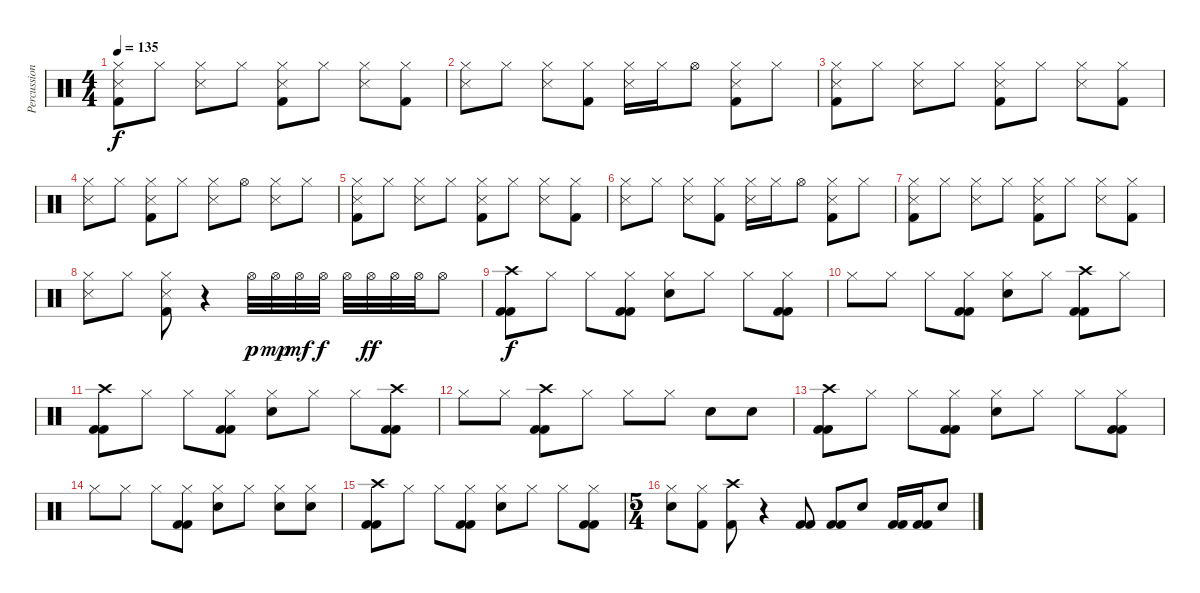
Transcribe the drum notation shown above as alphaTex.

\track ("Percussions" "Percussion") {instrument percussion}
\staff {score}
\articulation defaults
\ts (4 4)
\tempo 135
\clef neutral
\ks c
("Kick (hit) 2" "Snare (side stick) 3" "Hi-Hat (closed)").8{dy f} "Hi-Hat (closed)".8 ("Snare (side stick) 3" "Hi-Hat (closed)").8 "Hi-Hat (closed)".8 ("Kick (hit) 2" "Snare (side stick) 3" "Hi-Hat (closed)").8 "Hi-Hat (closed)".8 ("Snare (side stick) 3" "Hi-Hat (closed)").8 ("Kick (hit) 2" "Hi-Hat (closed)").8 |
("Snare (side stick) 3" "Hi-Hat (closed)").8 "Hi-Hat (closed)".8 ("Snare (side stick) 3" "Hi-Hat (closed)").8 ("Kick (hit) 2" "Hi-Hat (closed)").8 ("Snare (side stick) 3" "Hi-Hat (closed)").16 "Hi-Hat (closed)".16 "Hi-Hat (open)".8 ("Kick (hit) 2" "Snare (side stick) 3" "Hi-Hat (closed)").8 "Hi-Hat (closed)".8 |
("Kick (hit) 2" "Snare (side stick) 3" "Hi-Hat (closed)").8 "Hi-Hat (closed)".8 ("Snare (side stick) 3" "Hi-Hat (closed)").8 "Hi-Hat (closed)".8 ("Kick (hit) 2" "Snare (side stick) 3" "Hi-Hat (closed)").8 "Hi-Hat (closed)".8 ("Snare (side stick) 3" "Hi-Hat (closed)").8 ("Kick (hit) 2" "Hi-Hat (closed)").8 |
("Snare (side stick) 3" "Hi-Hat (closed)").8 "Hi-Hat (closed)".8 ("Kick (hit) 2" "Snare (side stick) 3" "Hi-Hat (closed)").8 "Hi-Hat (closed)".8 ("Snare (side stick) 3" "Hi-Hat (closed)").8 "Hi-Hat (open)".8 ("Snare (side stick) 3" "Hi-Hat (closed)").8 "Hi-Hat (closed)".8 |
("Kick (hit) 2" "Snare (side stick) 3" "Hi-Hat (closed)").8 "Hi-Hat (closed)".8 ("Snare (side stick) 3" "Hi-Hat (closed)").8 "Hi-Hat (closed)".8 ("Kick (hit) 2" "Snare (side stick) 3" "Hi-Hat (closed)").8 "Hi-Hat (closed)".8 ("Snare (side stick) 3" "Hi-Hat (closed)").8 ("Kick (hit) 2" "Hi-Hat (closed)").8 |
("Snare (side stick) 3" "Hi-Hat (closed)").8 "Hi-Hat (closed)".8 ("Snare (side stick) 3" "Hi-Hat (closed)").8 ("Kick (hit) 2" "Hi-Hat (closed)").8 ("Snare (side stick) 3" "Hi-Hat (closed)").16 "Hi-Hat (closed)".16 "Hi-Hat (open)".8 ("Kick (hit) 2" "Snare (side stick) 3" "Hi-Hat (closed)").8 "Hi-Hat (closed)".8 |
("Kick (hit) 2" "Snare (side stick) 3" "Hi-Hat (closed)").8 "Hi-Hat (closed)".8 ("Snare (side stick) 3" "Hi-Hat (closed)").8 "Hi-Hat (closed)".8 ("Kick (hit) 2" "Snare (side stick) 3" "Hi-Hat (closed)").8 "Hi-Hat (closed)".8 ("Snare (side stick) 3" "Hi-Hat (closed)").8 ("Kick (hit) 2" "Hi-Hat (closed)").8 |
("Snare (side stick) 3" "Hi-Hat (closed)").8 "Hi-Hat (closed)".8 ("Kick (hit) 2" "Snare (side stick) 3" "Hi-Hat (closed)").8 r.4 "Hi-Hat (open)".32{dy p} "Hi-Hat (open)".32{dy mp} "Hi-Hat (open)".32{dy mf} "Hi-Hat (open)".32{dy f} "Hi-Hat (open)".32 "Hi-Hat (open)".32{dy ff} "Hi-Hat (open)".32 "Hi-Hat (open)".32 "Hi-Hat (open)".8 |
("Kick (hit) 2" "Kick (hit) 2" "Crash high (hit)").8{dy f} "Hi-Hat (closed)".8 "Hi-Hat (closed)".8 ("Kick (hit) 2" "Kick (hit) 2" "Hi-Hat (closed)").8 ("Electric Snare (hit)" "Hi-Hat (closed)").8 "Hi-Hat (closed)".8 "Hi-Hat (closed)".8 ("Kick (hit) 2" "Kick (hit) 2" "Hi-Hat (closed)").8 |
"Hi-Hat (closed)".8 "Hi-Hat (closed)".8 "Hi-Hat (closed)".8 ("Kick (hit) 2" "Kick (hit) 2" "Hi-Hat (closed)").8 ("Electric Snare (hit)" "Hi-Hat (closed)").8 "Hi-Hat (closed)".8 ("Kick (hit) 2" "Kick (hit) 2" "Crash high (hit)").8 "Hi-Hat (closed)".8 |
("Kick (hit) 2" "Kick (hit) 2" "Crash high (hit)").8 "Hi-Hat (closed)".8 "Hi-Hat (closed)".8 ("Kick (hit) 2" "Kick (hit) 2" "Hi-Hat (closed)").8 ("Electric Snare (hit)" "Hi-Hat (closed)").8 "Hi-Hat (closed)".8 "Hi-Hat (closed)".8 ("Kick (hit) 2" "Kick (hit) 2" "Crash high (hit)").8 |
"Hi-Hat (closed)".8 "Hi-Hat (closed)".8 ("Kick (hit) 2" "Kick (hit) 2" "Crash high (hit)").8 "Hi-Hat (closed)".8 "Hi-Hat (closed)".8 "Hi-Hat (closed)".8 "Electric Snare (hit)".8 "Electric Snare (hit)".8 |
("Kick (hit) 2" "Kick (hit) 2" "Crash high (hit)").8 "Hi-Hat (closed)".8 "Hi-Hat (closed)".8 ("Kick (hit) 2" "Kick (hit) 2" "Hi-Hat (closed)").8 ("Electric Snare (hit)" "Hi-Hat (closed)").8 "Hi-Hat (closed)".8 "Hi-Hat (closed)".8 ("Kick (hit) 2" "Kick (hit) 2" "Hi-Hat (closed)").8 |
"Hi-Hat (closed)".8 "Hi-Hat (closed)".8 "Hi-Hat (closed)".8 ("Kick (hit) 2" "Kick (hit) 2" "Hi-Hat (closed)").8 ("Electric Snare (hit)" "Hi-Hat (closed)").8 "Hi-Hat (closed)".8 ("Electric Snare (hit)" "Hi-Hat (closed)").8 ("Electric Snare (hit)" "Hi-Hat (closed)").8 |
("Kick (hit) 2" "Kick (hit) 2" "Crash high (hit)").8 "Hi-Hat (closed)".8 "Hi-Hat (closed)".8 ("Kick (hit) 2" "Kick (hit) 2" "Hi-Hat (closed)").8 ("Electric Snare (hit)" "Hi-Hat (closed)").8 "Hi-Hat (closed)".8 "Hi-Hat (closed)".8 ("Kick (hit) 2" "Kick (hit) 2" "Hi-Hat (closed)").8 |
\ts (5 4)
("Electric Snare (hit)" "Hi-Hat (closed)").8 ("Kick (hit) 2" "Hi-Hat (closed)").8 ("Kick (hit) 2" "Crash high (hit)").8 r.4 ("Kick (hit) 2" "Kick (hit) 2").8 ("Kick (hit) 2" "Kick (hit) 2").8 "Electric Snare (hit)".8 ("Kick (hit) 2" "Kick (hit) 2").16 ("Kick (hit) 2" "Kick (hit) 2").16 "Electric Snare (hit)".8
